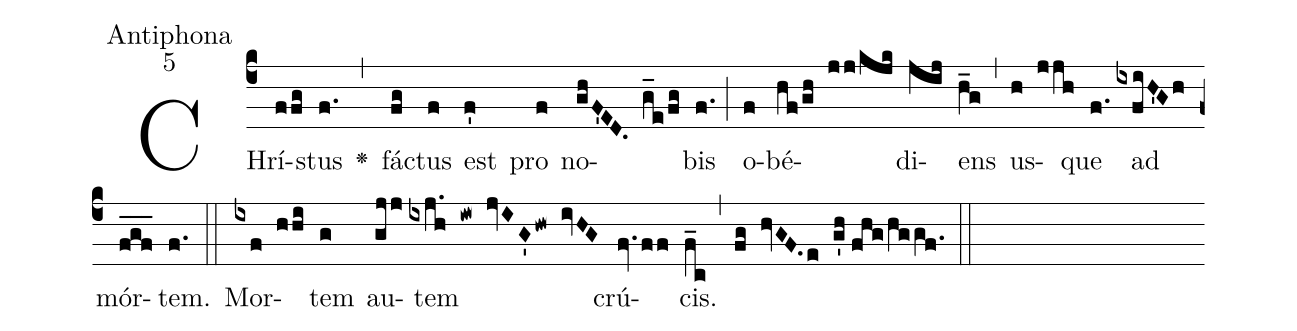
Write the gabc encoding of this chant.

office-part:Antiphona;
mode:5;
%%
(c4) CHrí(ffg)stus(f.) <v>\greheightstar</v>(,) fá(fg)ctus(f) est(f') pro(f) no(ghF'ED. g_e/fg)bis(f.) (;) o(f)bé(hf/gh !jj/kjk)di(jij)ens(h_g) (,) us(h !jjh)que(f.) ad(ixfiH'Gh) mór(fgf___)tem.(f.) (::) Mor(ixf !hhi)tem(g) au(gjj)tem(ixj.h !iw !jvIG'/hw !ivHG) crú(fv.ff)cis.(f_c) (,) (fg !hvGF./e !g'h//fhg/hggf.) (::)
